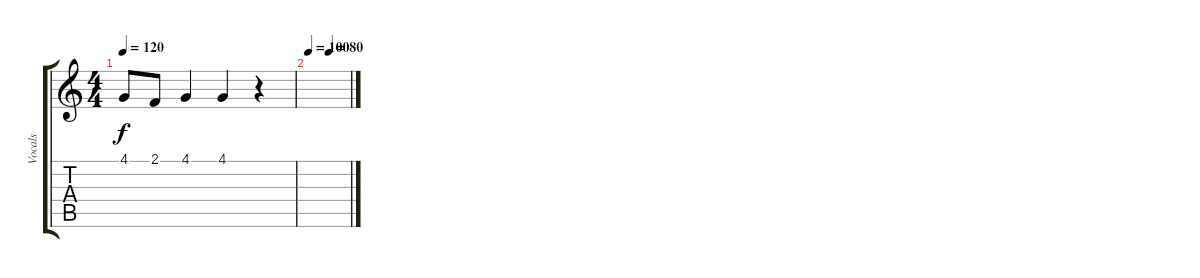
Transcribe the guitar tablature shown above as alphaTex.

\track ("Vocals" "Vocals") {instrument altosax}
\staff {score tabs}
\tuning (Eb4 Bb3 Gb3 Db3 Ab2 Eb2) {hide}
\ts (4 4)
\tempo 120
\clef g2
\ks c
4.1{t}.8{dy f} 2.1.8 4.1.4 4.1.4 r.4 |
\tempo 100
\tempo (80 0.5)
